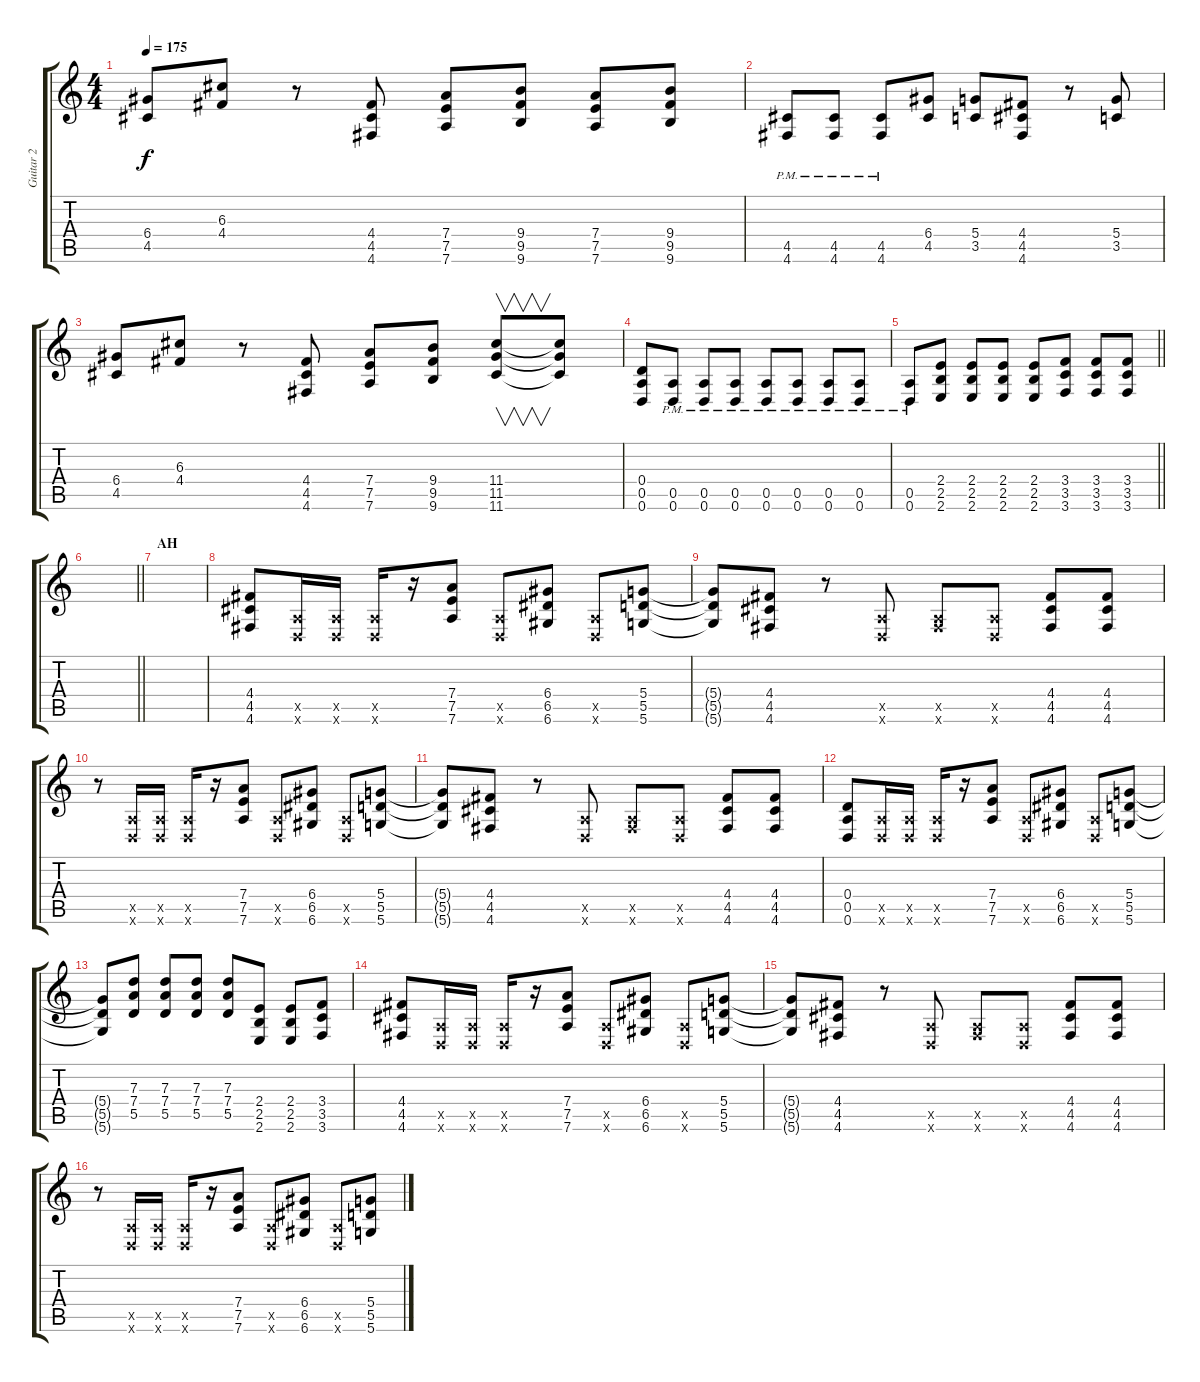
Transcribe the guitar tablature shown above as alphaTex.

\track ("Guitar 2" "Guitar 2") {instrument overdrivenguitar}
\staff {score tabs}
\tuning (E4 B3 G3 D3 A2 D2) {hide}
\ts (4 4)
\tempo 175
\clef g2
\ks c
(6.4 4.5).8{dy f} (6.3 4.4).8 r.8 (4.4 4.5 4.6).8 (7.4 7.5 7.6).8 (9.4 9.5 9.6).8 (7.4 7.5 7.6).8 (9.4 9.5 9.6).8 |
(4.5{pm} 4.6{pm}).8 (4.5{pm} 4.6{pm}).8 (4.5{pm} 4.6{pm}).8 (6.4 4.5).8 (5.4 3.5).8 (4.4 4.5 4.6).8 r.8 (5.4 3.5).8 |
(6.4 4.5).8 (6.3 4.4).8 r.8 (4.4 4.5 4.6).8 (7.4 7.5 7.6).8 (9.4 9.5 9.6).8 (11.4 11.5 11.6).8{v} (11.4{t} 11.5{t} 11.6{t}).8 |
(0.4 0.5 0.6).8 (0.5{pm} 0.6{pm}).8 (0.5{pm} 0.6{pm}).8 (0.5{pm} 0.6{pm}).8 (0.5{pm} 0.6{pm}).8 (0.5{pm} 0.6{pm}).8 (0.5{pm} 0.6{pm}).8 (0.5{pm} 0.6{pm}).8 |
\barLineRight lightlight
(0.5{pm} 0.6{pm}).8 (2.4 2.5 2.6).8 (2.4 2.5 2.6).8 (2.4 2.5 2.6).8 (2.4 2.5 2.6).8 (3.4 3.5 3.6).8 (3.4 3.5 3.6).8 (3.4 3.5 3.6).8 |
\barLineRight lightlight
|
\section ("" "AH")
|
(4.4 4.5 4.6).8 (0.5{x} 0.6{x}).16 (0.5{x} 0.6{x}).16 (0.5{x} 0.6{x}).16 r.16 (7.4 7.5 7.6).8 (0.5{x} 0.6{x}).8 (6.4 6.5 6.6).8 (0.5{x} 0.6{x}).8 (5.4 5.5 5.6).8 |
(5.4{t} 5.5{t} 5.6{t}).8 (4.4 4.5 4.6).8 r.8 (0.5{x} 0.6{x}).8 (0.5{x} 4.6{x}).8 (0.5{x} 0.6{x}).8 (4.4 4.5 4.6).8 (4.4 4.5 4.6).8 |
r.8 (0.5{x} 0.6{x}).16 (0.5{x} 0.6{x}).16 (0.5{x} 0.6{x}).16 r.16 (7.4 7.5 7.6).8 (0.5{x} 0.6{x}).8 (6.4 6.5 6.6).8 (0.5{x} 0.6{x}).8 (5.4 5.5 5.6).8 |
(5.4{t} 5.5{t} 5.6{t}).8 (4.4 4.5 4.6).8 r.8 (0.5{x} 0.6{x}).8 (0.5{x} 4.6{x}).8 (0.5{x} 0.6{x}).8 (4.4 4.5 4.6).8 (4.4 4.5 4.6).8 |
(0.4 0.5 0.6).8 (0.5{x} 0.6{x}).16 (0.5{x} 0.6{x}).16 (0.5{x} 0.6{x}).16 r.16 (7.4 7.5 7.6).8 (0.5{x} 0.6{x}).8 (6.4 6.5 6.6).8 (0.5{x} 0.6{x}).8 (5.4 5.5 5.6).8 |
(5.4{t} 5.5{t} 5.6{t}).8 (7.3 7.4 5.5).8 (7.3 7.4 5.5).8 (7.3 7.4 5.5).8 (7.3 7.4 5.5).8 (2.4 2.5 2.6).8 (2.4 2.5 2.6).8 (3.4 3.5 3.6).8 |
(4.4 4.5 4.6).8 (0.5{x} 0.6{x}).16 (0.5{x} 0.6{x}).16 (0.5{x} 0.6{x}).16 r.16 (7.4 7.5 7.6).8 (0.5{x} 0.6{x}).8 (6.4 6.5 6.6).8 (0.5{x} 0.6{x}).8 (5.4 5.5 5.6).8 |
(5.4{t} 5.5{t} 5.6{t}).8 (4.4 4.5 4.6).8 r.8 (0.5{x} 0.6{x}).8 (0.5{x} 4.6{x}).8 (0.5{x} 0.6{x}).8 (4.4 4.5 4.6).8 (4.4 4.5 4.6).8 |
r.8 (0.5{x} 0.6{x}).16 (0.5{x} 0.6{x}).16 (0.5{x} 0.6{x}).16 r.16 (7.4 7.5 7.6).8 (0.5{x} 0.6{x}).8 (6.4 6.5 6.6).8 (0.5{x} 0.6{x}).8 (5.4 5.5 5.6).8
